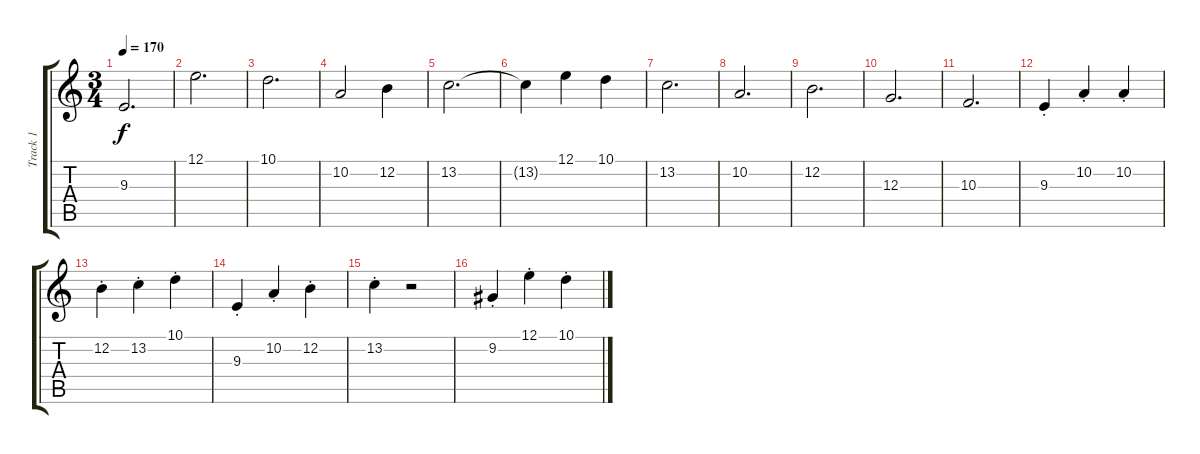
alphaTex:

\track ("Track 1" "Track 1") {instrument acousticgrandpiano}
\staff {score tabs}
\tuning (E4 B3 G3 D3 A2 E2) {hide}
\ts (3 4)
\tempo 170
\clef g2
\ks c
9.3{t}.2{d dy f} |
12.1.2{d} |
10.1.2{d} |
10.2.2 12.2.4 |
13.2.2{d} |
13.2{t}.4 12.1.4 10.1.4 |
13.2.2{d} |
10.2.2{d} |
12.2.2{d} |
12.3.2{d} |
10.3.2{d} |
9.3{st}.4 10.2{st}.4 10.2{st}.4 |
12.2{st}.4 13.2{st}.4 10.1{st}.4 |
9.3{st}.4 10.2{st}.4 12.2{st}.4 |
13.2{st}.4 r.2 |
9.2{st}.4 12.1{st}.4 10.1{st}.4
